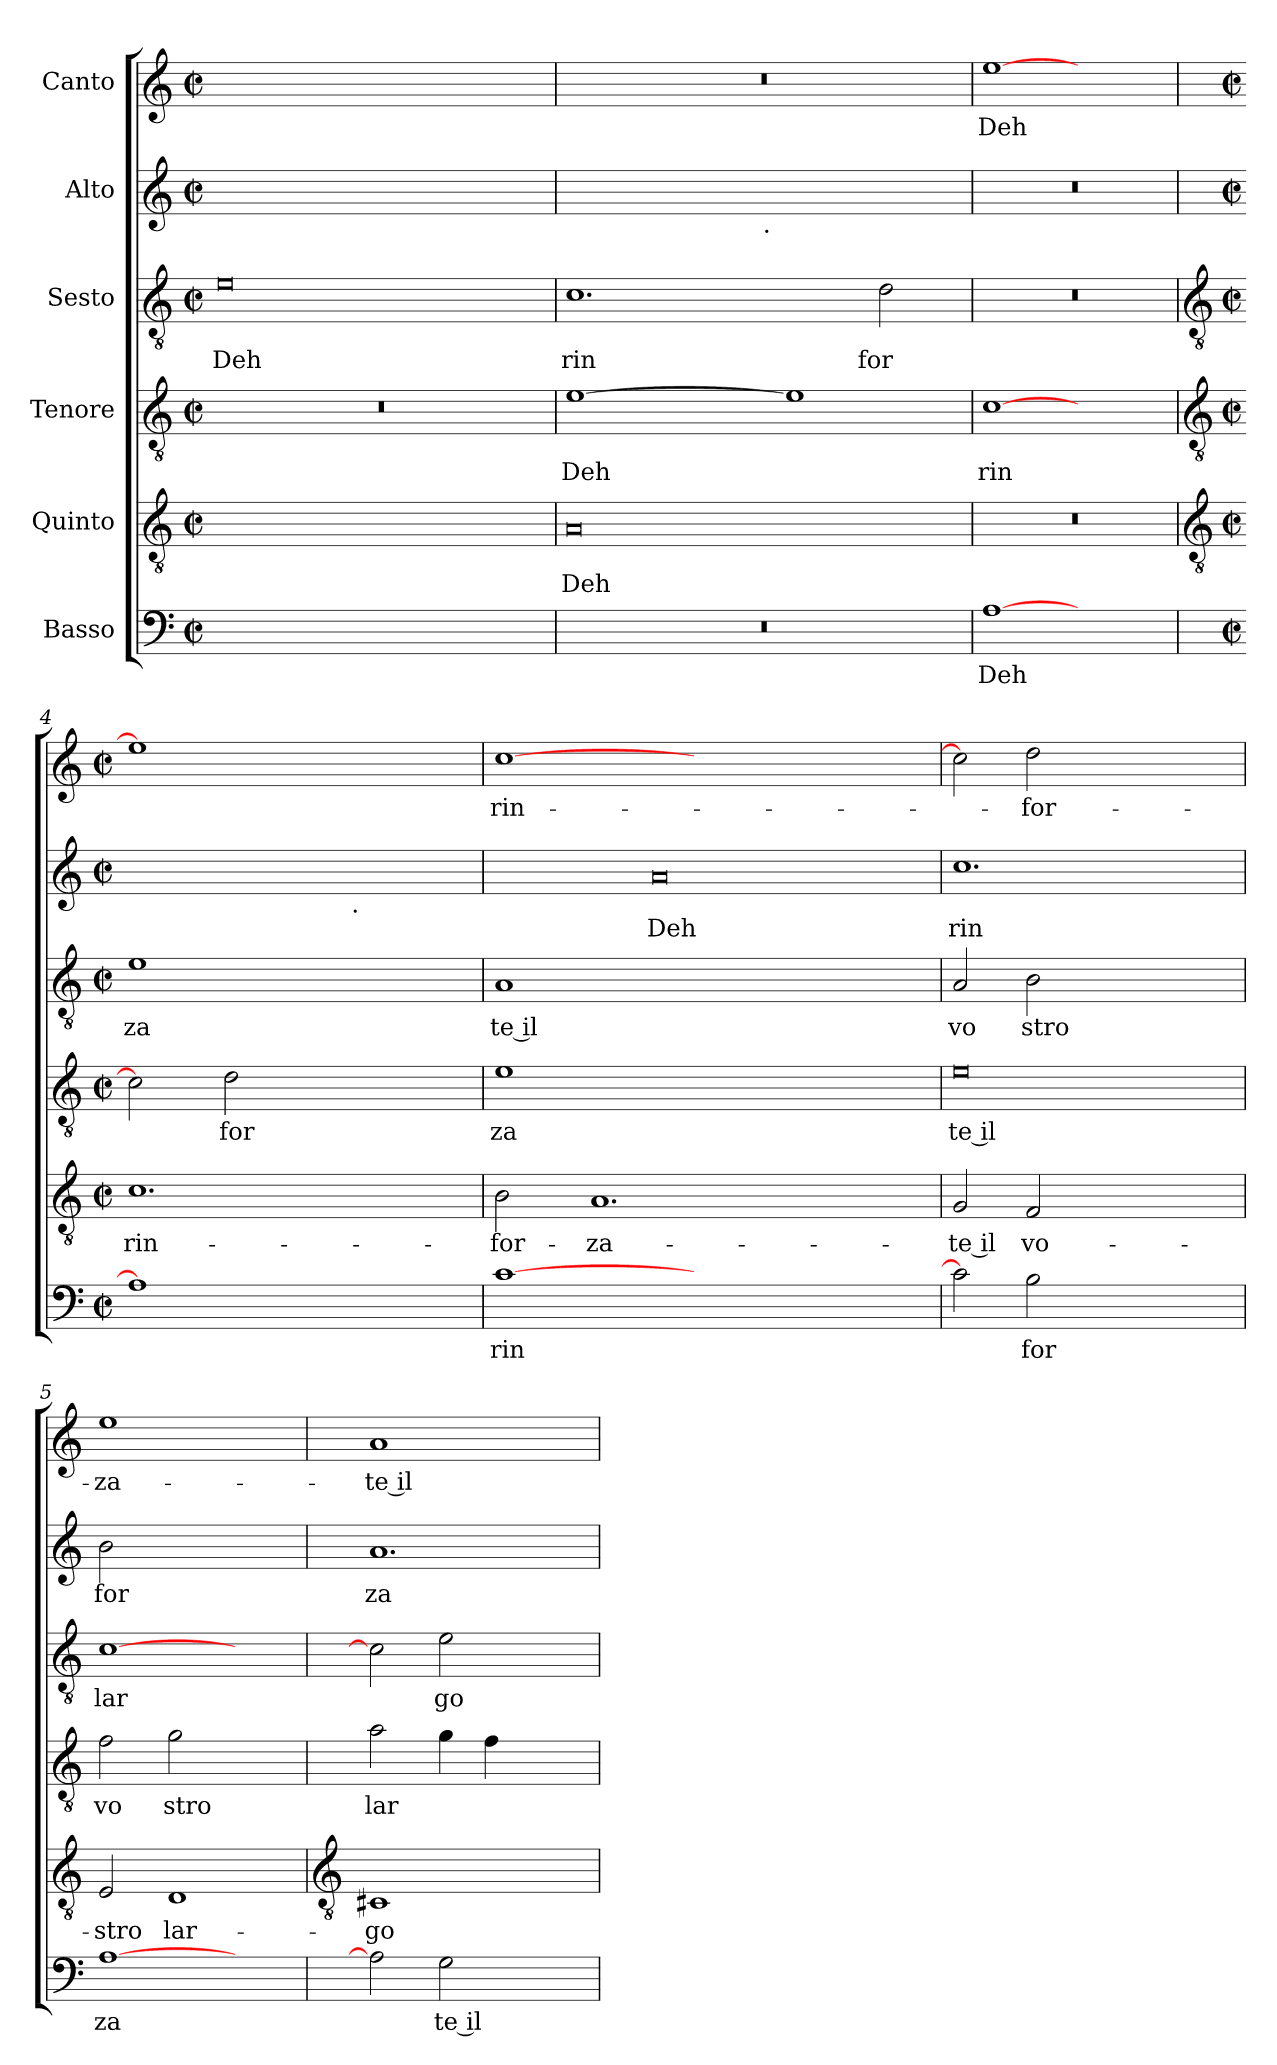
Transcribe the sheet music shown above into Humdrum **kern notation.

**kern	**text	**kern	**text	**kern	**text	**kern	**text	**kern	**text	**kern	**text
*part6	*part6	*part5	*part5	*part4	*part4	*part3	*part3	*part2	*part2	*part1	*part1
*staff6	*staff6	*staff5	*staff5	*staff4	*staff4	*staff3	*staff3	*staff2	*staff2	*staff1	*staff1
*I"Basso	*	*I"Quinto	*	*I"Tenore	*	*I"Sesto	*	*I"Alto	*	*I"Canto	*
*clefF4	*	*clefGv2	*	*clefGv2	*	*clefGv2	*	*clefG2	*	*clefG2	*
*k[]	*	*k[]	*	*k[]	*	*k[]	*	*k[]	*	*k[]	*
*C:	*	*C:	*	*C:	*	*C:	*	*C:	*	*C:	*
*M4/2	*	*M4/2	*	*M4/2	*	*M4/2	*	*M4/2	*	*M4/2	*
*met(c|)	*	*met(c|)	*	*met(c|)	*	*met(c|)	*	*met(c|)	*	*met(c|)	*
=1	=1	=1	=1	=1	=1	=1	=1	=1	=1	=1	=1
!	!	!	!	!	!	!	!LO:LY:b	!	!	!	!
4ryy	.	4ryy	.	0r	.	0e	Deh	4ryy	.	4ryy	.
4ryy	.	4ryy	.	.	.	.	.	4ryy	.	4ryy	.
4ryy	.	4ryy	.	.	.	.	.	4ryy	.	4ryy	.
4ryy	.	4ryy	.	.	.	.	.	4ryy	.	4ryy	.
4ryy	.	4ryy	.	.	.	.	.	4ryy	.	4ryy	.
4ryy	.	4ryy	.	.	.	.	.	4ryy	.	4ryy	.
4ryy	.	4ryy	.	.	.	.	.	4ryy	.	4ryy	.
4ryy	.	4ryy	.	.	.	.	.	4ryy	.	4ryy	.
=2	=2	=2	=2	=2	=2	=2	=2	=2	=2	=2	=2
!	!	!	!LO:LY:b	!	!LO:LY:b	!	!LO:LY:b	!	!	!	!
0r	.	0A	Deh	[1e	Deh	1.c	rin	4ryy	.	0r	.
.	.	.	.	.	.	.	.	4ryy	.	.	.
.	.	.	.	.	.	.	.	4ryy	.	.	.
.	.	.	.	.	.	.	.	32ryy	.	.	.
.	.	.	.	.	.	.	.	32ryy	.	.	.
.	.	.	.	.	.	.	.	32ryy	.	.	.
.	.	.	.	.	.	.	.	32ryy	.	.	.
.	.	.	.	.	.	.	.	32ryy	.	.	.
.	.	.	.	.	.	.	.	32ryy	.	.	.
!	!	!	!	!	!	!	!	!LO:TX:b:t=.	!	!	!
.	.	.	.	.	.	.	.	32ryy	.	.	.
.	.	.	.	.	.	.	.	4ryy	.	.	.
.	.	.	.	1e]	.	.	.	.	.	.	.
.	.	.	.	.	.	.	.	4ryy	.	.	.
.	.	.	.	.	.	.	.	4ryy	.	.	.
!	!	!	!	!	!	!	!LO:LY:b	!	!	!	!
.	.	.	.	.	.	2d\	for	.	.	.	.
.	.	.	.	.	.	.	.	4ryy	.	.	.
.	.	.	.	.	.	.	.	32ryy	.	.	.
=3	=3	=3	=3	=3	=3	=3	=3	=3	=3	=3	=3
!	!LO:LY:b	!	!	!	!LO:LY:b	!	!	!	!	!	!LO:LY:b
[1A	Deh	0r	.	[1c	rin	0r	.	0r	.	[1ee	Deh
1ryy	.	.	.	1ryy	.	.	.	.	.	1ryy	.
!!LO:LB:g=z
=4	=4	=4	=4	=4	=4	=4	=4	=4	=4	=4	=4
*	*	*clefGv2	*	*clefGv2	*	*clefGv2	*	*	*	*	*
*M2/2	*	*M2/2	*	*M2/2	*	*M2/2	*	*M2/2	*	*M2/2	*
*met(c|)	*	*met(c|)	*	*met(c|)	*	*met(c|)	*	*met(c|)	*	*met(c|)	*
!	!	!	!LO:LY:b	!	!	!	!LO:LY:b	!	!	!	!
1A]	.	1.c	rin-	2c\]	.	1e	za	4ryy	.	1ee]	.
.	.	.	.	.	.	.	.	4ryy	.	.	.
!	!	!	!	!	!LO:LY:b	!	!	!	!	!	!
.	.	.	.	2d\	for	.	.	4ryy	.	.	.
.	.	.	.	.	.	.	.	32ryy	.	.	.
.	.	.	.	.	.	.	.	32ryy	.	.	.
.	.	.	.	.	.	.	.	32ryy	.	.	.
.	.	.	.	.	.	.	.	32ryy	.	.	.
.	.	.	.	.	.	.	.	32ryy	.	.	.
.	.	.	.	.	.	.	.	32ryy	.	.	.
!	!	!	!	!	!	!	!	!LO:TX:b:t=.	!	!	!
.	.	.	.	.	.	.	.	32ryy	.	.	.
.	.	.	.	.	.	.	.	4ryy	.	.	.
2ryy	.	.	.	2ryy	.	2ryy	.	.	.	2ryy	.
.	.	.	.	.	.	.	.	4ryy	.	.	.
.	.	.	.	.	.	.	.	32ryy	.	.	.
=4A	=4A	=4A	=4A	=4A	=4A	=4A	=4A	=4A	=4A	=4A	=4A
!	!LO:LY:b	!	!LO:LY:b	!	!LO:LY:b	!	!LO:LY:b	!	!	!	!LO:LY:b
[1c	rin	2B\	-for-	1e	za	1A	te il	4ryy	.	[1cc	rin-
.	.	.	.	.	.	.	.	4ryy	.	.	.
!	!	!	!LO:LY:b	!	!	!	!	!	!	!	!
.	.	1.A	-za-	.	.	.	.	4ryy	.	.	.
.	.	.	.	.	.	.	.	32ryy	.	.	.
!	!	!	!	!	!	!	!	!	!LO:LY:b	!	!
.	.	.	.	.	.	.	.	0a	Deh	.	.
1ryy	.	.	.	1ryy	.	1ryy	.	.	.	1ryy	.
2ryy	.	2ryy	.	2ryy	.	2ryy	.	.	.	2ryy	.
4ryy	.	4ryy	.	4ryy	.	4ryy	.	.	.	4ryy	.
32ryy	.	32ryy	.	32ryy	.	32ryy	.	.	.	32ryy	.
=5A	=5A	=5A	=5A	=5A	=5A	=5A	=5A	=5A	=5A	=5A	=5A
!	!	!	!LO:LY:b	!	!LO:LY:b	!	!LO:LY:b	!	!LO:LY:b	!	!
2c\]	.	2G/	-te il	0e	te il	2A/	vo	1.cc	rin	2cc\]	.
!	!LO:LY:b	!	!LO:LY:b	!	!	!	!LO:LY:b	!	!	!	!LO:LY:b
2B\	for	2F/	vo-	.	.	2B\	stro	.	.	2dd\	-for-
1ryy	.	1ryy	.	.	.	1ryy	.	.	.	1ryy	.
.	.	.	.	.	.	.	.	2ryy	.	.	.
=5B	=5B	=5B	=5B	=5B	=5B	=5B	=5B	=5B	=5B	=5B	=5B
!	!LO:LY:b	!	!LO:LY:b	!	!LO:LY:b	!	!LO:LY:b	!	!LO:LY:b	!	!LO:LY:b
[1A	za	2E/	-stro	2f\	vo	[1c	lar	2b\	for	1ee	-za-
!	!	!	!LO:LY:b	!	!LO:LY:b	!	!	!	!	!	!
.	.	1D	lar-	2g\	stro	.	.	1ryy	.	.	.
2ryy	.	.	.	2ryy	.	2ryy	.	.	.	2ryy	.
!!LO:LB:g=z
=6A	=6A	=6A	=6A	=6A	=6A	=6A	=6A	=6A	=6A	=6A	=6A
*	*	*clefGv2	*	*	*	*	*	*	*	*	*
!	!	!	!LO:LY:b	!	!LO:LY:b	!	!	!	!LO:LY:b	!	!LO:LY:b
2A\]	.	1C#X	-go	2a\	lar	2c\]	.	1.a	za	1a	-te il
!	!LO:LY:b	!	!	!	!	!	!LO:LY:b	!	!	!	!
2G\	te il	.	.	4g\	.	2e\	go	.	.	.	.
.	.	.	.	4f\	.	.	.	.	.	.	.
2ryy	.	2ryy	.	2ryy	.	2ryy	.	.	.	2ryy	.
=	=	=	=	=	=	=	=	=	=	=	=
*-	*-	*-	*-	*-	*-	*-	*-	*-	*-	*-	*-
